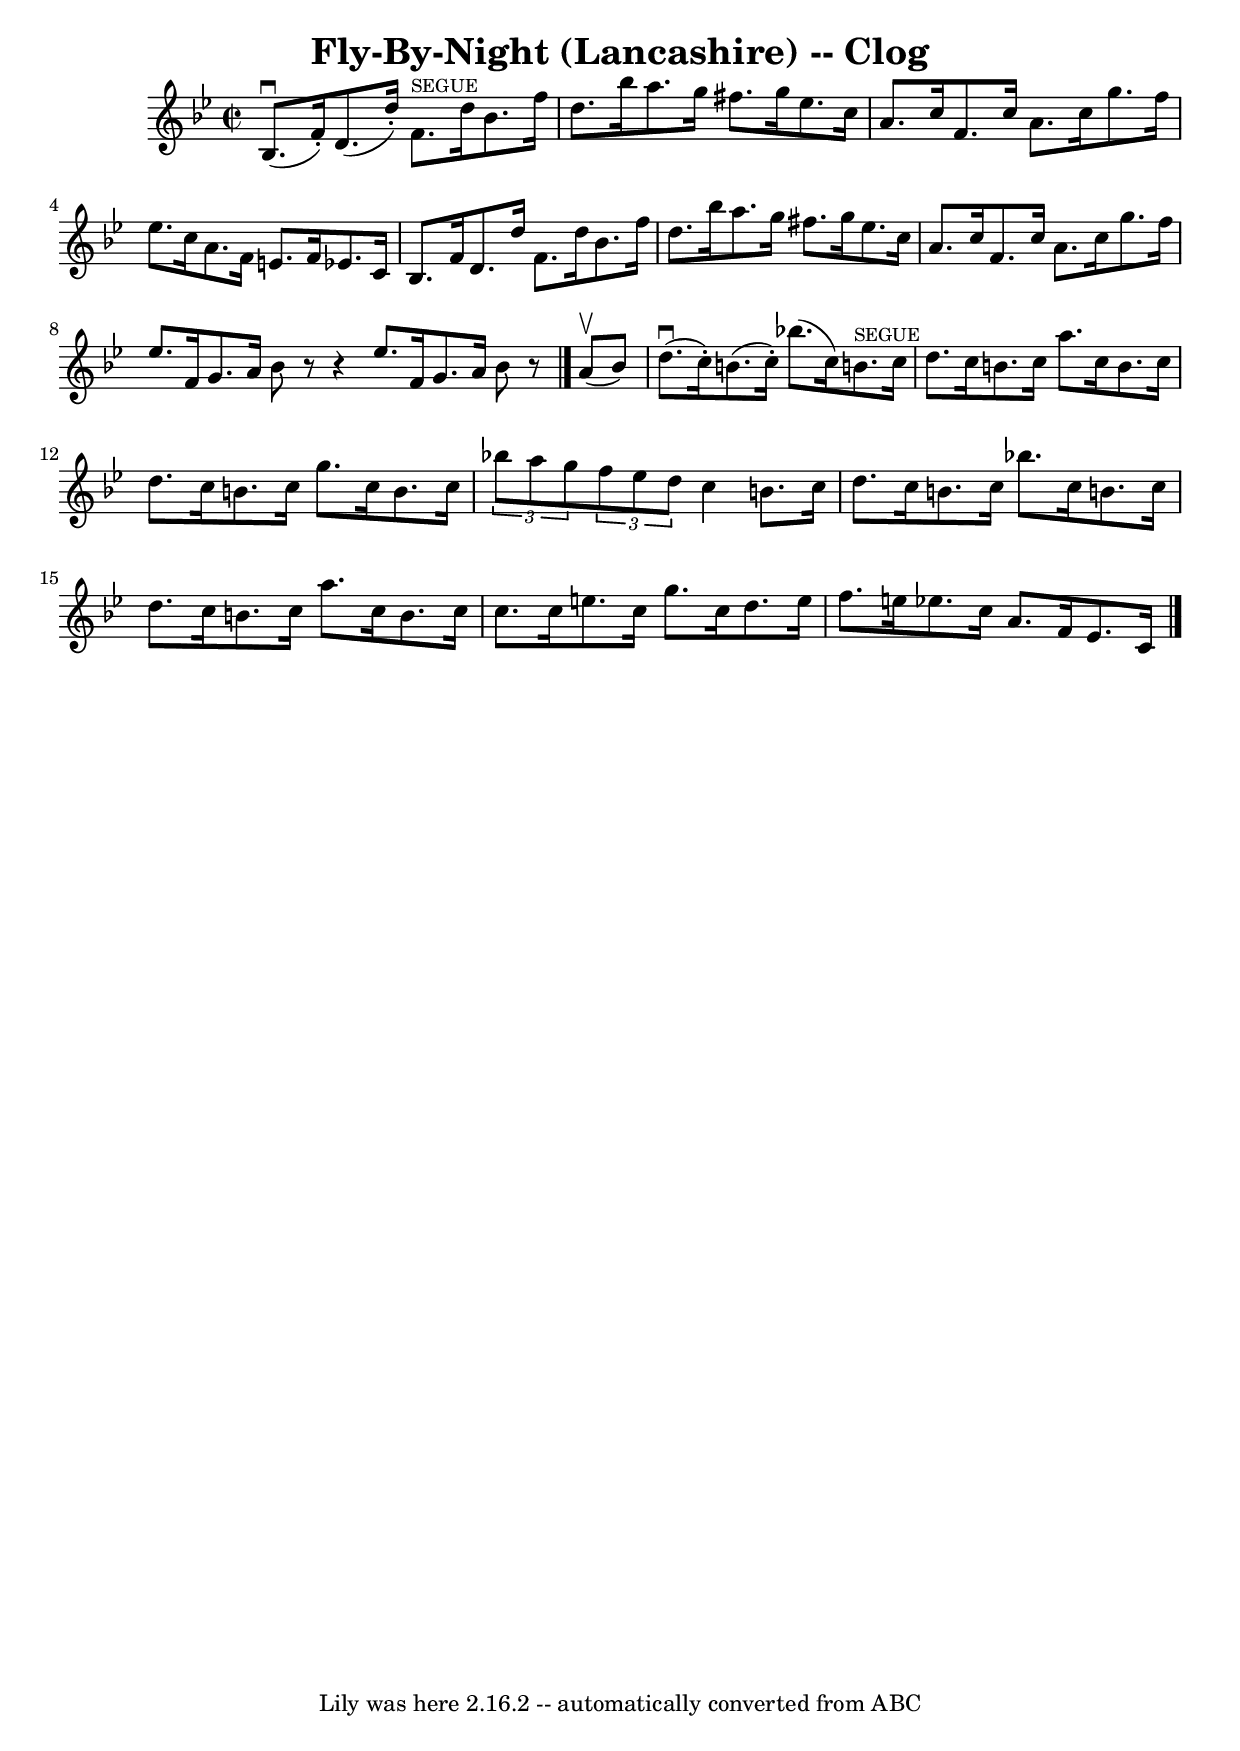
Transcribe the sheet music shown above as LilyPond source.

\version "2.16.2"
\include "Mammoth.ily"
\header {
  %% book = "Ryan's Mammoth Collection"
  crossRefNumber = "1"
  footnotes = "\\\\160 951"
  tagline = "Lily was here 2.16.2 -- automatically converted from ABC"
  title = "Fly-By-Night (Lancashire) -- Clog"

}
voicedefault =  {


  \override Staff.TimeSignature #'style = #'C
  \time 2/2 
  \key bes \major bes8.^\downbow(f'16-.) d'8. (d''16-.-) f'8.^\segue d''16 bes'8. f''16    |
  d''8. bes''16  
  a''8. g''16 fis''8. g''16 ees''8. c''16    |
  a'8.   
  c''16 f'8. c''16 a'8. c''16 g''8. f''16    |
  
  ees''8. c''16 a'8. f'16 e'8. f'16 ees'!8. c'16    |
  
  bes8. f'16 d'8. d''16 f'8. d''16 bes'8. f''16    
  |
  d''8. bes''16 a''8. g''16 fis''8. g''16 ees''8.    
  c''16    |
  a'8. c''16 f'8. c''16 a'8. c''16 g''8.  
  f''16    |
  ees''8. f'16 g'8. a'16 bes'8    r8   r4   
  \bar ":|" ees''8. f'16 g'8. a'16 bes'8    r8   \bar "|." a'8^\upbow(bes'8) |
  d''8.^\downbow(c''16-.) b'8. (
  c''16-.) bes''!8. (c''16) b'!8.^\segue c''16    |
  
  d''8. c''16 b'8. c''16 a''8. c''16 b'8. c''16    |
  
  d''8. c''16 b'8. c''16 g''8. c''16 b'8. c''16    
  |
  \times 2/3 { bes''!8 a''8 g''8  
	     }   \times 2/3 { f''8    
			      ees''8 d''8  
			    } c''4 b'8. c''16    |
  d''8. c''16    
  b'8. c''16 bes''!8. c''16 b'!8. c''16    |
  d''8.    
  c''16 b'8. c''16 a''8. c''16 b'8. c''16    |
  c''8.   
  c''16 e''8. c''16 g''8. c''16 d''8. e''16    |
  
  f''8. e''16 ees''!8. c''16 a'8. f'16 ees'8. c'16      
  \bar "|."   

}

\score{
  <<

    \context Staff="default"
    {
      \voicedefault 
      
    }

  >>
  \layout {
    
  }
  \midi {
  }

}
